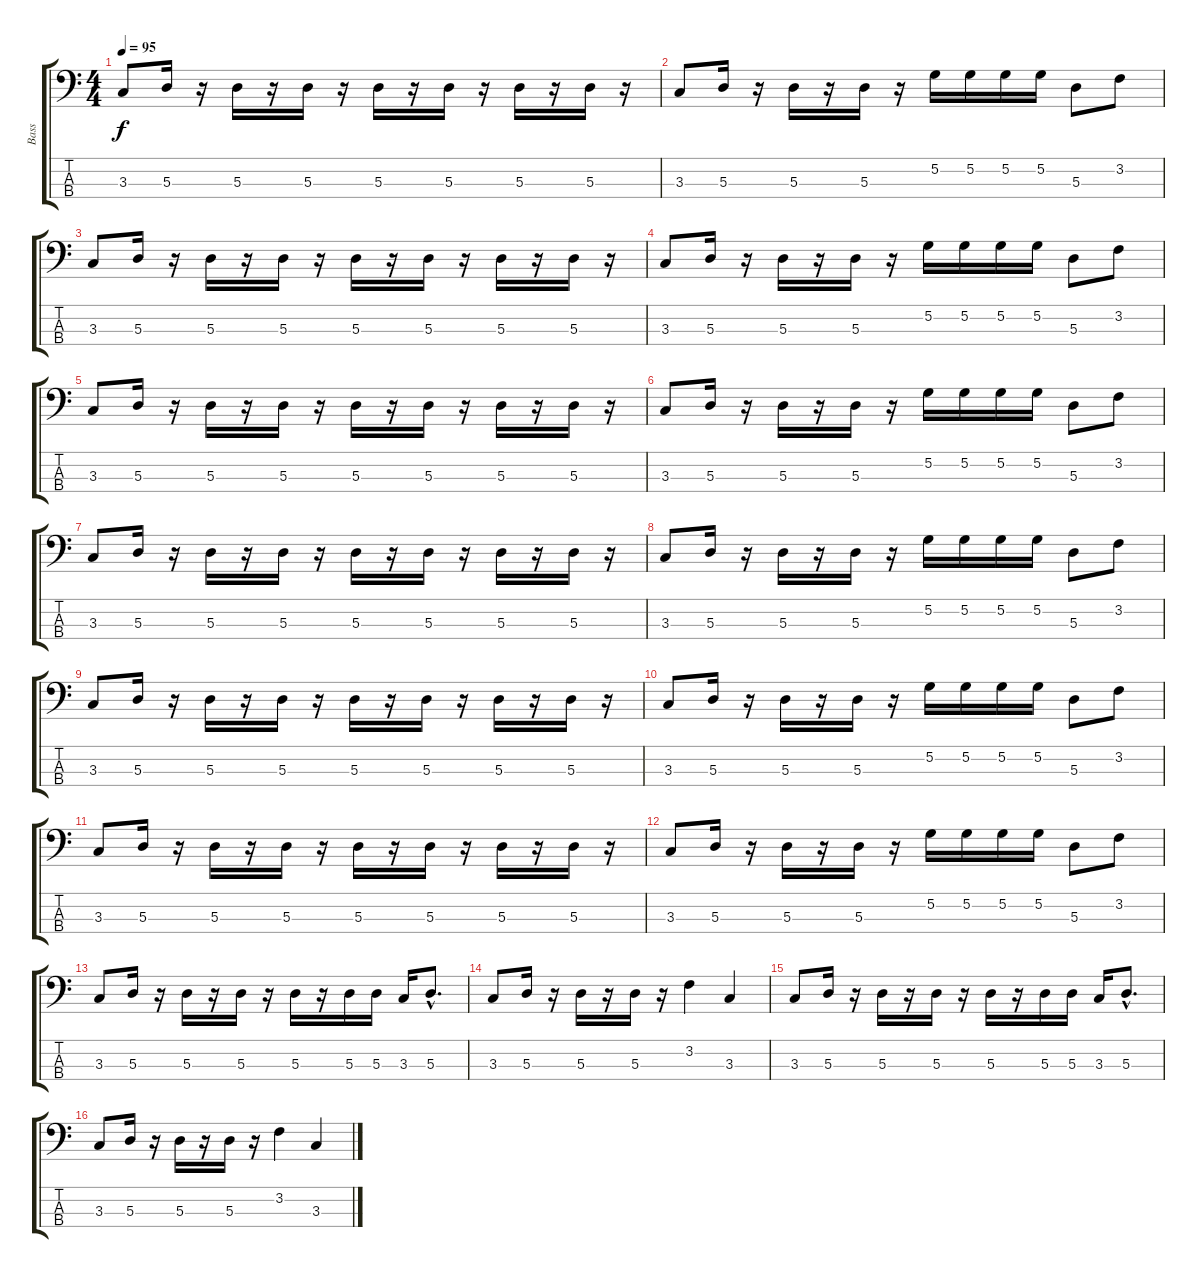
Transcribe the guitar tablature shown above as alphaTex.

\track ("Bass" "Bass") {instrument electricbassfinger}
\staff {score tabs}
\tuning (G2 D2 A1 E1) {hide}
\ts (4 4)
\tempo 95
\clef f4
\ks c
3.3.8{dy f instrument electricbassfinger} 5.3.16 r.16 5.3.16 r.16 5.3.16 r.16 5.3.16 r.16 5.3.16 r.16 5.3.16 r.16 5.3.16 r.16 |
3.3.8 5.3.16 r.16 5.3.16 r.16 5.3.16 r.16 5.2.16 5.2.16 5.2.16 5.2.16 5.3.8 3.2.8 |
3.3.8 5.3.16 r.16 5.3.16 r.16 5.3.16 r.16 5.3.16 r.16 5.3.16 r.16 5.3.16 r.16 5.3.16 r.16 |
3.3.8 5.3.16 r.16 5.3.16 r.16 5.3.16 r.16 5.2.16 5.2.16 5.2.16 5.2.16 5.3.8 3.2.8 |
3.3.8 5.3.16 r.16 5.3.16 r.16 5.3.16 r.16 5.3.16 r.16 5.3.16 r.16 5.3.16 r.16 5.3.16 r.16 |
3.3.8 5.3.16 r.16 5.3.16 r.16 5.3.16 r.16 5.2.16 5.2.16 5.2.16 5.2.16 5.3.8 3.2.8 |
3.3.8 5.3.16 r.16 5.3.16 r.16 5.3.16 r.16 5.3.16 r.16 5.3.16 r.16 5.3.16 r.16 5.3.16 r.16 |
3.3.8 5.3.16 r.16 5.3.16 r.16 5.3.16 r.16 5.2.16 5.2.16 5.2.16 5.2.16 5.3.8 3.2.8 |
3.3.8 5.3.16 r.16 5.3.16 r.16 5.3.16 r.16 5.3.16 r.16 5.3.16 r.16 5.3.16 r.16 5.3.16 r.16 |
3.3.8 5.3.16 r.16 5.3.16 r.16 5.3.16 r.16 5.2.16 5.2.16 5.2.16 5.2.16 5.3.8 3.2.8 |
3.3.8 5.3.16 r.16 5.3.16 r.16 5.3.16 r.16 5.3.16 r.16 5.3.16 r.16 5.3.16 r.16 5.3.16 r.16 |
3.3.8 5.3.16 r.16 5.3.16 r.16 5.3.16 r.16 5.2.16 5.2.16 5.2.16 5.2.16 5.3.8 3.2.8 |
3.3.8 5.3.16 r.16 5.3.16 r.16 5.3.16 r.16 5.3.16 r.16 5.3.16 5.3.16 3.3.16 5.3{hac}.8{d} |
3.3.8 5.3.16 r.16 5.3.16 r.16 5.3.16 r.16 3.2.4 3.3.4 |
3.3.8 5.3.16 r.16 5.3.16 r.16 5.3.16 r.16 5.3.16 r.16 5.3.16 5.3.16 3.3.16 5.3{hac}.8{d} |
3.3.8 5.3.16 r.16 5.3.16 r.16 5.3.16 r.16 3.2.4 3.3.4
